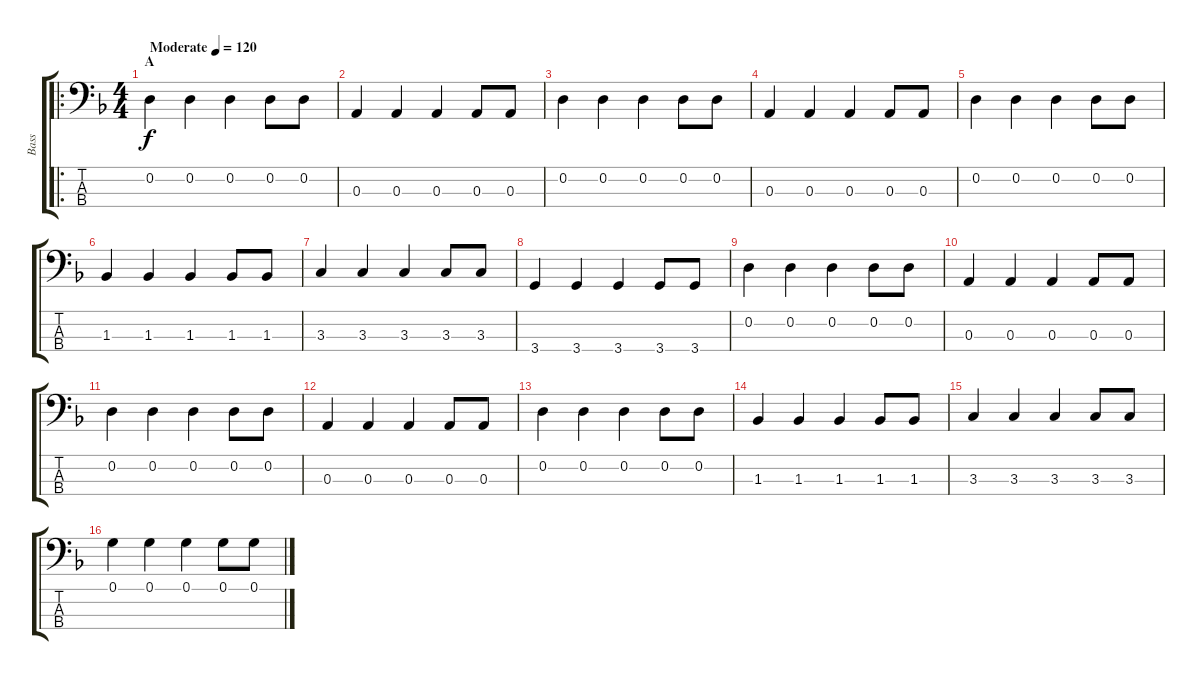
\track ("Bass" "Bass") {instrument acousticguitarsteel}
\staff {score tabs}
\tuning (G2 D2 A1 E1) {hide}
\ro
\ts (4 4)
\section ("" "A")
\tempo (120 "Moderate")
\clef f4
\ks f
0.2.4{dy f instrument acousticguitarsteel} 0.2.4 0.2.4 0.2.8 0.2.8 |
0.3.4 0.3.4 0.3.4 0.3.8 0.3.8 |
0.2.4 0.2.4 0.2.4 0.2.8 0.2.8 |
0.3.4 0.3.4 0.3.4 0.3.8 0.3.8 |
0.2.4 0.2.4 0.2.4 0.2.8 0.2.8 |
1.3.4 1.3.4 1.3.4 1.3.8 1.3.8 |
3.3.4 3.3.4 3.3.4 3.3.8 3.3.8 |
3.4.4 3.4.4 3.4.4 3.4.8 3.4.8 |
0.2.4 0.2.4 0.2.4 0.2.8 0.2.8 |
0.3.4 0.3.4 0.3.4 0.3.8 0.3.8 |
0.2.4 0.2.4 0.2.4 0.2.8 0.2.8 |
0.3.4 0.3.4 0.3.4 0.3.8 0.3.8 |
0.2.4 0.2.4 0.2.4 0.2.8 0.2.8 |
1.3.4 1.3.4 1.3.4 1.3.8 1.3.8 |
3.3.4 3.3.4 3.3.4 3.3.8 3.3.8 |
0.1.4 0.1.4 0.1.4 0.1.8 0.1.8
